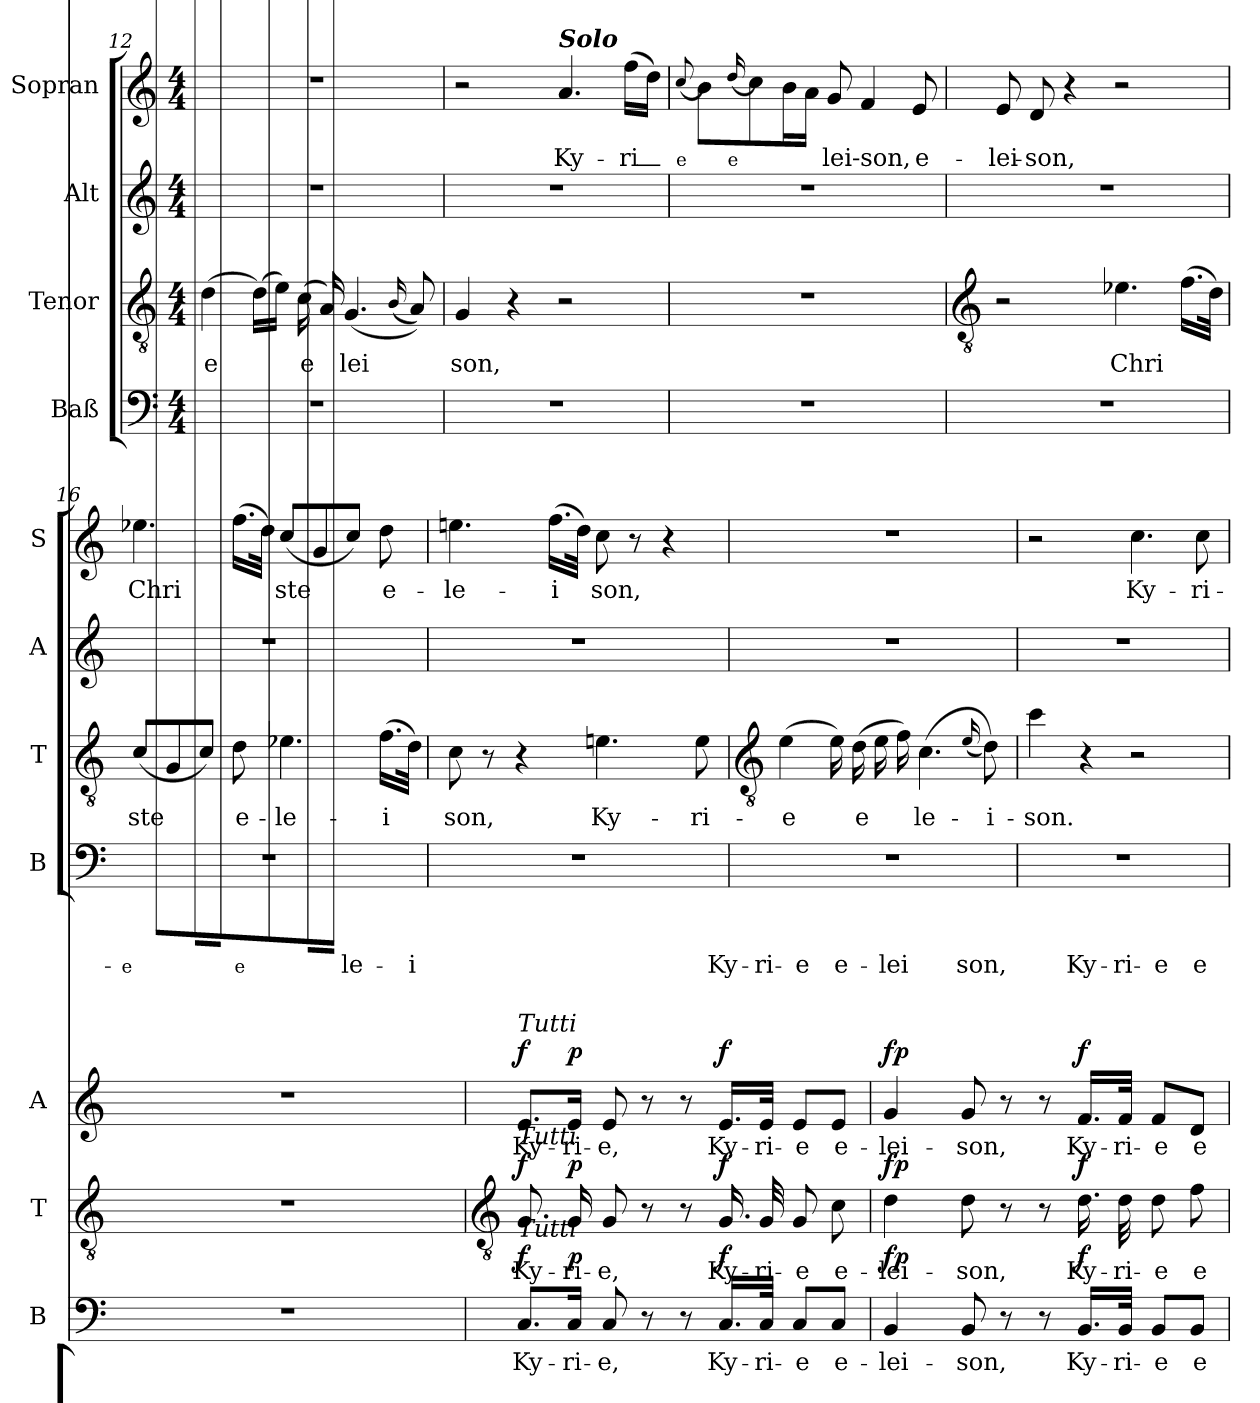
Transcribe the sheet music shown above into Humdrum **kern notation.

**kern	**text	**dynam	**kern	**text	**dynam	**kern	**text	**dynam	**kern	**text	**dynam
*part4	*part4	*part4	*part3	*part3	*part3	*part2	*part2	*part2	*part1	*part1	*part1
*staff4	*staff4	*staff4	*staff3	*staff3	*staff3	*staff2	*staff2	*staff2	*staff1	*staff1	*staff1
*I"Baß	*	*	*I"Tenor	*	*	*I"Alt	*	*	*I"Sopran	*	*
*I'B	*	*	*I'T	*	*	*I'A	*	*	*I'S	*	*
!!LO:LB:g=z
*clefF4	*	*	*clefGv2	*	*	*clefG2	*	*	*clefG2	*	*
*k[]	*	*	*k[]	*	*	*k[]	*	*	*k[]	*	*
*C:	*	*	*C:	*	*	*C:	*	*	*C:	*	*
*M4/4	*	*	*M4/4	*	*	*M4/4	*	*	*M4/4	*	*
=12	=12	=12	=12	=12	=12	=12	=12	=12	=12	=12	=12
!	!	!	!	!LO:LY:b	!	!	!	!	!	!	!
1r	.	.	(>4d	-e	.	1r	.	.	1r	.	.
.	.	.	(>16dLL)	.	.	.	.	.	.	.	.
.	.	.	16eJJ)	.	.	.	.	.	.	.	.
!	!	!	!	!LO:LY:b	!	!	!	!	!	!	!
.	.	.	(>16cLL	e	.	.	.	.	.	.	.
.	.	.	16A)	.	.	.	.	.	.	.	.
!	!	!	!	!LO:LY:b	!	!	!	!	!	!	!
.	.	.	(<4.G	lei	.	.	.	.	.	.	.
.	.	.	(<16qqB/JJ	.	.	.	.	.	.	.	.
.	.	.	8A))	.	.	.	.	.	.	.	.
=13	=13	=13	=13	=13	=13	=13	=13	=13	=13	=13	=13
!	!	!	!	!LO:LY:b	!	!	!	!	!	!	!
1r	.	.	4G	-son,	.	1r	.	.	2r	.	.
.	.	.	4r	.	.	.	.	.	.	.	.
!	!	!	!	!	!	!	!	!	!LO:TX:a:Bi:t=Solo	!	!
!	!	!	!	!	!	!	!	!	!	!LO:LY:b	!
.	.	.	2r	.	.	.	.	.	4.a	Ky-	.
!	!	!	!	!	!	!	!	!	!	!LO:LY:b	!
.	.	.	.	.	.	.	.	.	(>16ffLL	-ri_-	.
.	.	.	.	.	.	.	.	.	16ddJJ)	.	.
=14	=14	=14	=14	=14	=14	=14	=14	=14	=14	=14	=14
!	!	!	!	!	!	!	!	!	!	!LO:LY:b	!
.	.	.	.	.	.	.	.	.	(<8qqcc/	-e	.
1r	.	.	1r	.	.	1r	.	.	4b)	.	.
!	!	!	!	!	!	!	!	!	!	!LO:LY:b	!
.	.	.	.	.	.	.	.	.	(<16qqdd/	e	.
.	.	.	.	.	.	.	.	.	8ccL)	.	.
.	.	.	.	.	.	.	.	.	16b	.	.
.	.	.	.	.	.	.	.	.	16aJJ	.	.
!	!	!	!	!	!	!	!	!	!	!LO:LY:b	!
.	.	.	.	.	.	.	.	.	8g	lei-son,	.
.	.	.	.	.	.	.	.	.	4f	.	.
!	!	!	!	!	!	!	!	!	!	!LO:LY:b	!
.	.	.	.	.	.	.	.	.	8e	e-	.
!!LO:LB:g=z
=15	=15	=15	=15	=15	=15	=15	=15	=15	=15	=15	=15
*	*	*	*clefGv2	*	*	*	*	*	*	*	*
!	!	!	!	!	!	!	!	!	!	!LO:LY:b	!
1r	.	.	2r	.	.	1r	.	.	8e	-lei-	.
!	!	!	!	!	!	!	!	!	!	!LO:LY:b	!
.	.	.	.	.	.	.	.	.	8d	-son,	.
.	.	.	.	.	.	.	.	.	4r	.	.
!	!	!	!	!LO:LY:b	!	!	!	!	!	!	!
.	.	.	4.e-X	Chri	.	.	.	.	2r	.	.
.	.	.	(>16.fLL	.	.	.	.	.	.	.	.
.	.	.	32dJJ)	.	.	.	.	.	.	.	.
=16	=16	=16	=16	=16	=16	=16	=16	=16	=16	=16	=16
!	!	!	!	!LO:LY:b	!	!	!	!	!	!LO:LY:b	!
1r	.	.	(<8cL	-ste	.	1r	.	.	4.ee-X	Chri	.
.	.	.	8G	.	.	.	.	.	.	.	.
.	.	.	8cJ)	.	.	.	.	.	.	.	.
!	!	!	!	!LO:LY:b	!	!	!	!	!	!	!
.	.	.	8d	e-	.	.	.	.	(>16.ffLL	.	.
.	.	.	.	.	.	.	.	.	32ddJJ)	.	.
!	!	!	!	!LO:LY:b	!	!	!	!	!	!LO:LY:b	!
.	.	.	4.e-X	-le-	.	.	.	.	(<8ccL	ste	.
.	.	.	.	.	.	.	.	.	8g	.	.
.	.	.	.	.	.	.	.	.	8ccJ)	.	.
!	!	!	!	!LO:LY:b	!	!	!	!	!	!LO:LY:b	!
.	.	.	(>16.fLL	-i	.	.	.	.	8dd	e-	.
.	.	.	32dJJ)	.	.	.	.	.	.	.	.
=17	=17	=17	=17	=17	=17	=17	=17	=17	=17	=17	=17
!	!	!	!	!LO:LY:b	!	!	!	!	!	!LO:LY:b	!
1r	.	.	8c	son,	.	1r	.	.	4.een	-le-	.
.	.	.	8r	.	.	.	.	.	.	.	.
.	.	.	4r	.	.	.	.	.	.	.	.
!	!	!	!	!	!	!	!	!	!	!LO:LY:b	!
.	.	.	.	.	.	.	.	.	(>16.ffLL	-i	.
.	.	.	.	.	.	.	.	.	32ddJJ)	.	.
!	!	!	!	!LO:LY:b	!	!	!	!	!	!LO:LY:b	!
.	.	.	4.en	Ky-	.	.	.	.	8cc	son,	.
.	.	.	.	.	.	.	.	.	8r	.	.
.	.	.	.	.	.	.	.	.	4r	.	.
!	!	!	!	!LO:LY:b	!	!	!	!	!	!	!
.	.	.	8e	-ri-	.	.	.	.	.	.	.
!!LO:LB:g=z
=18	=18	=18	=18	=18	=18	=18	=18	=18	=18	=18	=18
*	*	*	*clefGv2	*	*	*	*	*	*	*	*
!	!	!	!	!LO:LY:b	!	!	!	!	!	!	!
1r	.	.	(>4e	-e	.	1r	.	.	1r	.	.
.	.	.	16e)	.	.	.	.	.	.	.	.
!	!	!	!	!LO:LY:b	!	!	!	!	!	!	!
.	.	.	(>16dLL	e	.	.	.	.	.	.	.
.	.	.	16e	.	.	.	.	.	.	.	.
.	.	.	16f)	.	.	.	.	.	.	.	.
!	!	!	!	!LO:LY:b	!	!	!	!	!	!	!
.	.	.	(>4.c	le-	.	.	.	.	.	.	.
.	.	.	(<16qqe/JJ	.	.	.	.	.	.	.	.
!	!	!	!	!LO:LY:b	!	!	!	!	!	!	!
.	.	.	8d))	-i-	.	.	.	.	.	.	.
=19	=19	=19	=19	=19	=19	=19	=19	=19	=19	=19	=19
!	!	!	!	!LO:LY:b	!	!	!	!	!	!	!
1r	.	.	4cc	-son.	.	1r	.	.	2r	.	.
.	.	.	4r	.	.	.	.	.	.	.	.
!	!	!	!	!	!	!	!	!	!	!LO:LY:b	!
.	.	.	2r	.	.	.	.	.	4.cc	Ky-	.
!	!	!	!	!	!	!	!	!	!	!LO:LY:b	!
.	.	.	.	.	.	.	.	.	8cc	-ri-	.
=20	=20	=20	=20	=20	=20	=20	=20	=20	=20	=20	=20
!	!	!	!	!	!	!	!	!	!	!LO:LY:b	!
.	.	.	.	.	.	.	.	.	(<16qqdd/	-e	.
1r	.	.	1r	.	.	1r	.	.	8ccL)	.	.
.	.	.	.	.	.	.	.	.	16b	.	.
.	.	.	.	.	.	.	.	.	16aJJ	.	.
!	!	!	!	!	!	!	!	!	!	!LO:LY:b	!
.	.	.	.	.	.	.	.	.	(<16qqb/	e	.
.	.	.	.	.	.	.	.	.	8aL)	.	.
.	.	.	.	.	.	.	.	.	16g	.	.
.	.	.	.	.	.	.	.	.	16fJJ	.	.
!	!	!	!	!	!	!	!	!	!	!LO:LY:b	!
.	.	.	.	.	.	.	.	.	4e	le-	.
!	!	!	!	!	!	!	!	!	!	!LO:LY:b	!
.	.	.	.	.	.	.	.	.	4dT	-i-	.
!!LO:LB:g=z
=21	=21	=21	=21	=21	=21	=21	=21	=21	=21	=21	=21
*	*	*	*clefGv2	*	*	*	*	*	*	*	*
!	!	!	!	!	!	!	!	!	!LO:TX:a:i:t=Tutti	!	!
!	!	!	!	!	!	!	!	!	!LO:TX:b:t=-son.	!	!
!	!	!	!	!	!	!	!	!	!LO:TX:b:i:t=Solo	!	!
!	!	!	!	!	!	!LO:TX:a:i:t=Tutti	!	!	!	!	!
!	!	!	!LO:TX:a:i:t=Tutti	!	!	!	!	!	!	!	!
!LO:TX:a:i:t=Tutti	!	!	!	!	!	!	!	!	!	!	!
!	!LO:LY:b	!LO:DY:a	!	!LO:LY:b	!LO:DY:a	!	!LO:LY:b	!LO:DY:a	!	!LO:LY:b	!LO:DY:a
*	*	*	*	*	*	*	*	*	*^	*	*
8.C/L	Ky-	f	8.G	Ky-	f	8.e/L	Ky-	f	8.cc/	4c	-	f
!	!	!	!	!	!	!	!	!	!LO:TX:a:B:t=Maestoso come prima	!	!	!
!	!LO:LY:b	!LO:DY:a	!	!LO:LY:b	!LO:DY:a	!	!LO:LY:b	!LO:DY:a	!	!	!LO:LY:b	!LO:DY:a
16C/Jk	-ri-	p	16G	-ri-	p	16e/Jk	-ri-	p	16cc/	.	.	p
!	!	!	!	!	!	!	!	!	!LO:TX:a:t=Ky- ri- e,	!	!	!
!	!LO:LY:b	!	!	!LO:LY:b	!	!	!LO:LY:b	!	!	!	!LO:LY:b	!
8C	-e,	.	8G	-e,	.	8e	-e,	.	8cc/	4ryy	.	.
8r	.	.	8r	.	.	8r	.	.	8r	.	.	.
8r	.	.	8r	.	.	8r	.	.	8r	2ryy	.	.
!	!LO:LY:b	!LO:DY:a	!	!LO:LY:b	!LO:DY:a	!	!LO:LY:b	!LO:DY:a	!	!	!LO:LY:b	!LO:DY:a
16.C/LL	Ky-	f	16.G	Ky-	f	16.e/LL	Ky-	f	16.g	.	Ky-	f
!	!LO:LY:b	!	!	!LO:LY:b	!	!	!LO:LY:b	!	!	!	!LO:LY:b	!
32C/JJk	-ri-	.	32G	-ri-	.	32e/JJk	-ri-	.	32g	.	-ri-	.
!	!LO:LY:b	!	!	!LO:LY:b	!	!	!LO:LY:b	!	!	!	!LO:LY:b	!
8C/L	-e	.	8G	-e	.	8e/L	-e	.	8g	.	-e	.
!	!LO:LY:b	!	!	!LO:LY:b	!	!	!LO:LY:b	!	!	!	!LO:LY:b	!
8C/J	e-	.	8c	e-	.	8e/J	e-	.	8g	.	e-	.
=22	=22	=22	=22	=22	=22	=22	=22	=22	=22	=22	=22	=22
!	!LO:LY:b	!LO:DY:a	!	!LO:LY:b	!LO:DY:a	!	!LO:LY:b	!LO:DY:a	!	!	!LO:LY:b	!LO:DY:a
4BB	-lei-	fp	4d	-lei-	fp	4g	-lei-	fp	(>8gg\L	1ryy	-lei	fp
.	.	.	.	.	.	.	.	.	8ff\J)	.	.	.
!	!LO:LY:b	!	!	!LO:LY:b	!	!	!LO:LY:b	!	!	!	!LO:LY:b	!
8BB	-son,	.	8d	-son,	.	8g	-son,	.	8ff\	.	son,	.
8r	.	.	8r	.	.	8r	.	.	8r	.	.	.
8r	.	.	8r	.	.	8r	.	.	8r	.	.	.
!	!LO:LY:b	!LO:DY:a	!	!LO:LY:b	!LO:DY:b	!	!LO:LY:b	!LO:DY:b	!	!	!LO:LY:b	!LO:DY:a
16.BB/LL	Ky-	f	16.d	Ky-	f	16.f/LL	Ky-	f	16.g	.	Ky-	f
!	!LO:LY:b	!	!	!LO:LY:b	!	!	!LO:LY:b	!	!	!	!LO:LY:b	!
32BB/JJk	-ri-	.	32d	-ri-	.	32f/JJk	-ri-	.	32g	.	-ri-	.
!	!LO:LY:b	!	!	!LO:LY:b	!	!	!LO:LY:b	!	!	!	!LO:LY:b	!
8BB/L	-e	.	8d	-e	.	8f/L	-e	.	8g	.	-e	.
!	!LO:LY:b	!	!	!LO:LY:b	!	!	!LO:LY:b	!	!	!	!LO:LY:b	!
8BB/J	e-	.	8f	e-	.	8d/J	e-	.	8g	.	e-	.
*	*	*	*	*	*	*	*	*	*v	*v	*	*
=	=	=	=	=	=	=	=	=	=	=	=
*-	*-	*-	*-	*-	*-	*-	*-	*-	*-	*-	*-
